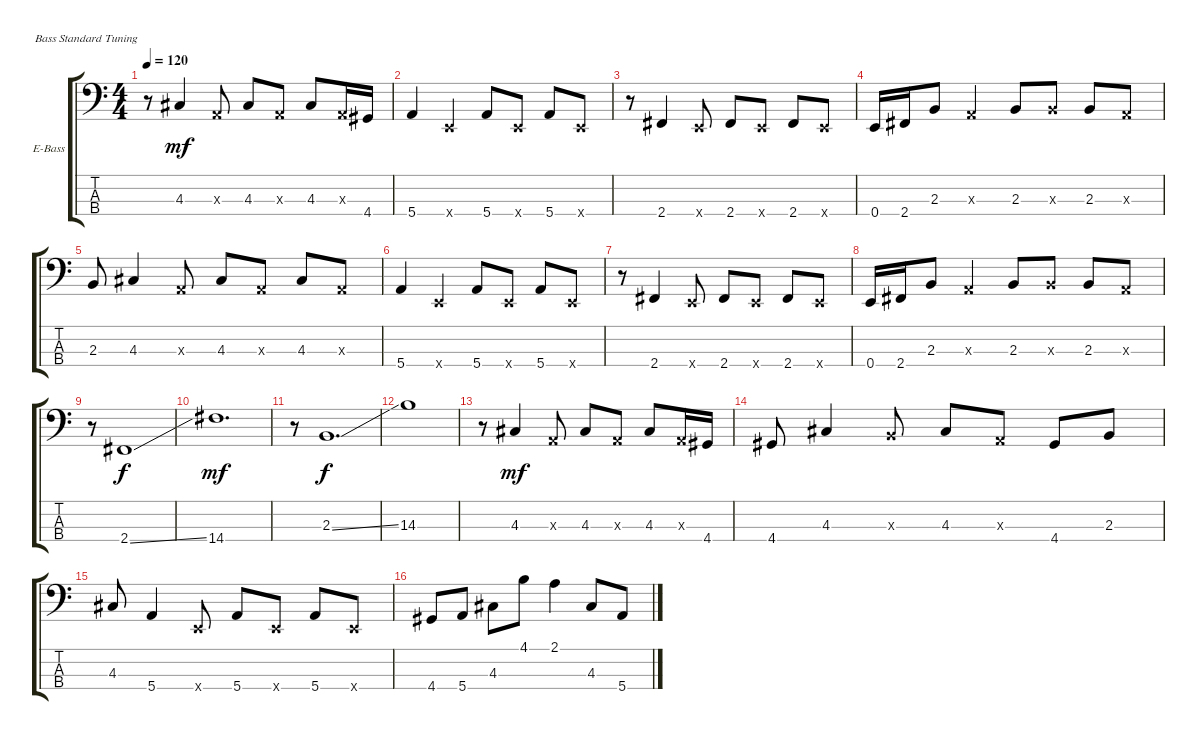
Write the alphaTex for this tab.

\defaultSystemsLayout 4
\bracketExtendMode groupsimilarinstruments
\firstSystemTrackNameOrientation horizontal
\otherSystemsTrackNameOrientation horizontal
\track ("Лена" "E-Bass") {instrument electricbassfinger}
\staff {score tabs}
\tuning (G2 D2 A1 E1)
\ts (4 4)
\tempo 120
\clef f4
\ks c
r.8{dy mf} 4.3.4 0.3{x}.8 4.3.8 0.3{x}.8 4.3.8 0.3{x}.16 4.4.16 |
5.4.4 0.4{x}.4 5.4.8 0.4{x}.8 5.4.8 0.4{x}.8 |
r.8 2.4.4 0.4{x}.8 2.4.8 0.4{x}.8 2.4.8 0.4{x}.8 |
0.4.16 2.4.16 2.3.8 0.3{x}.4 2.3.8 2.3{x}.8 2.3.8 0.3{x}.8 |
2.3.8 4.3.4 0.3{x}.8 4.3.8 0.3{x}.8 4.3.8 0.3{x}.8 |
5.4.4 0.4{x}.4 5.4.8 0.4{x}.8 5.4.8 0.4{x}.8 |
r.8 2.4.4 0.4{x}.8 2.4.8 0.4{x}.8 2.4.8 0.4{x}.8 |
0.4.16 2.4.16 2.3.8 0.3{x}.4 2.3.8 2.3{x}.8 2.3.8 0.3{x}.8 |
r.8 2.4{ss}.1{dy f} |
14.4.1{d dy mf} |
r.8 2.3{ss}.1{d dy f} |
14.3.1 |
r.8 4.3.4{dy mf} 0.3{x}.8 4.3.8 0.3{x}.8 4.3.8 0.3{x}.16 4.4.16 |
4.4.8 4.3.4 2.3{x}.8 4.3.8 0.3{x}.8 4.4.8 2.3.8 |
4.3.8 5.4.4 0.4{x}.8 5.4.8 0.4{x}.8 5.4.8 0.4{x}.8 |
4.4.8 5.4.8 4.3.8 4.1.8 2.1.4 4.3.8 5.4.8
